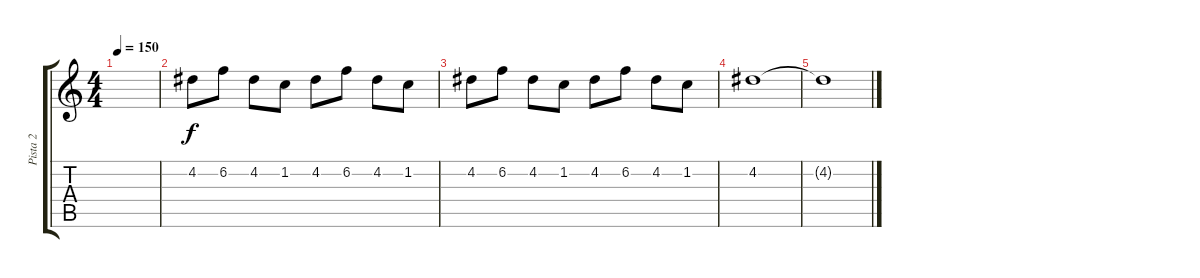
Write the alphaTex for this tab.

\track ("Pista 2" "Pista 2") {instrument distortionguitar}
\staff {score tabs}
\tuning (E4 B3 G3 D3 A2 E2) {hide}
\ts (4 4)
\tempo 150
\clef g2
\ks c
|
4.2.8 6.2.8 4.2.8 1.2.8 4.2.8 6.2.8 4.2.8 1.2.8 |
4.2.8 6.2.8 4.2.8 1.2.8 4.2.8 6.2.8 4.2.8 1.2.8 |
4.2.1 |
4.2{t}.1
